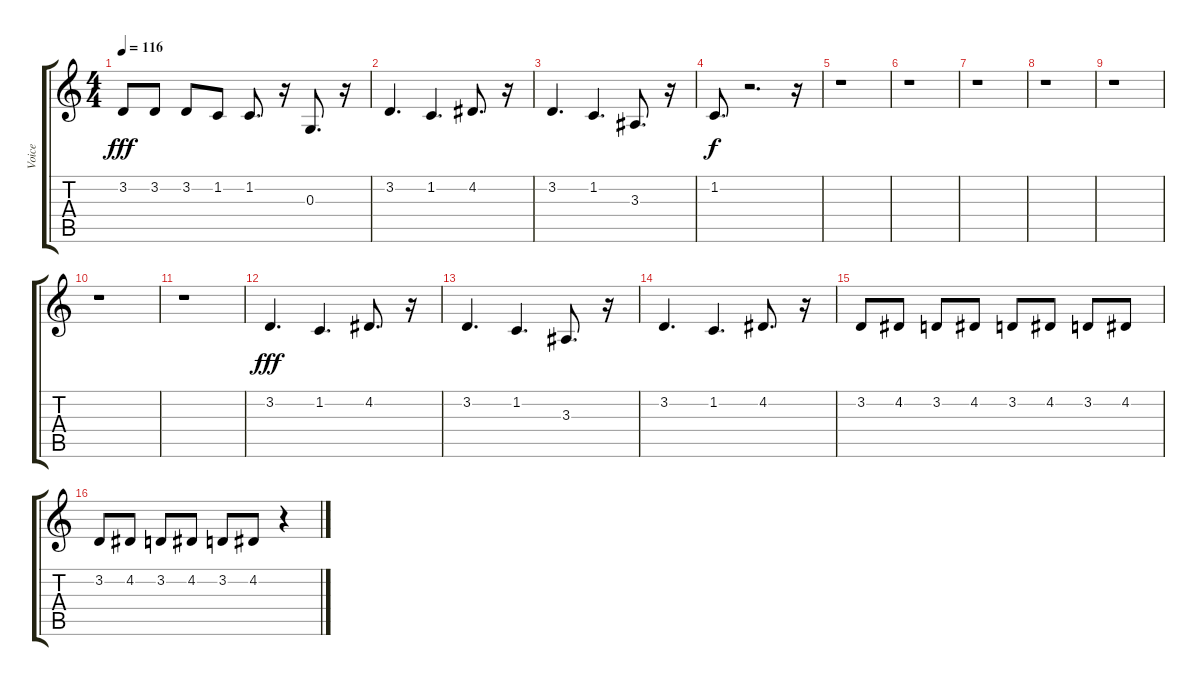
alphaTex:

\track ("Voice" "Voice") {instrument synthvoice}
\staff {score tabs}
\tuning (E4 B3 G3 D3 A2 E2) {hide}
\ts (4 4)
\tempo 116
\clef g2
\ks c
3.2.8{dy fff} 3.2.8 3.2.8 1.2.8 1.2.8{d} r.16 0.3.8{d} r.16 |
3.2.4{d} 1.2.4{d} 4.2.8{d} r.16 |
3.2.4{d} 1.2.4{d} 3.3.8{d} r.16 |
1.2.8{d dy f} r.2{d} r.16 |
r.1 |
r.1 |
r.1 |
r.1 |
r.1 |
r.1 |
r.1 |
3.2.4{d dy fff} 1.2.4{d} 4.2.8{d} r.16 |
3.2.4{d} 1.2.4{d} 3.3.8{d} r.16 |
3.2.4{d} 1.2.4{d} 4.2.8{d} r.16 |
3.2.8 4.2.8 3.2.8 4.2.8 3.2.8 4.2.8 3.2.8 4.2.8 |
3.2.8 4.2.8 3.2.8 4.2.8 3.2.8 4.2.8 r.4
